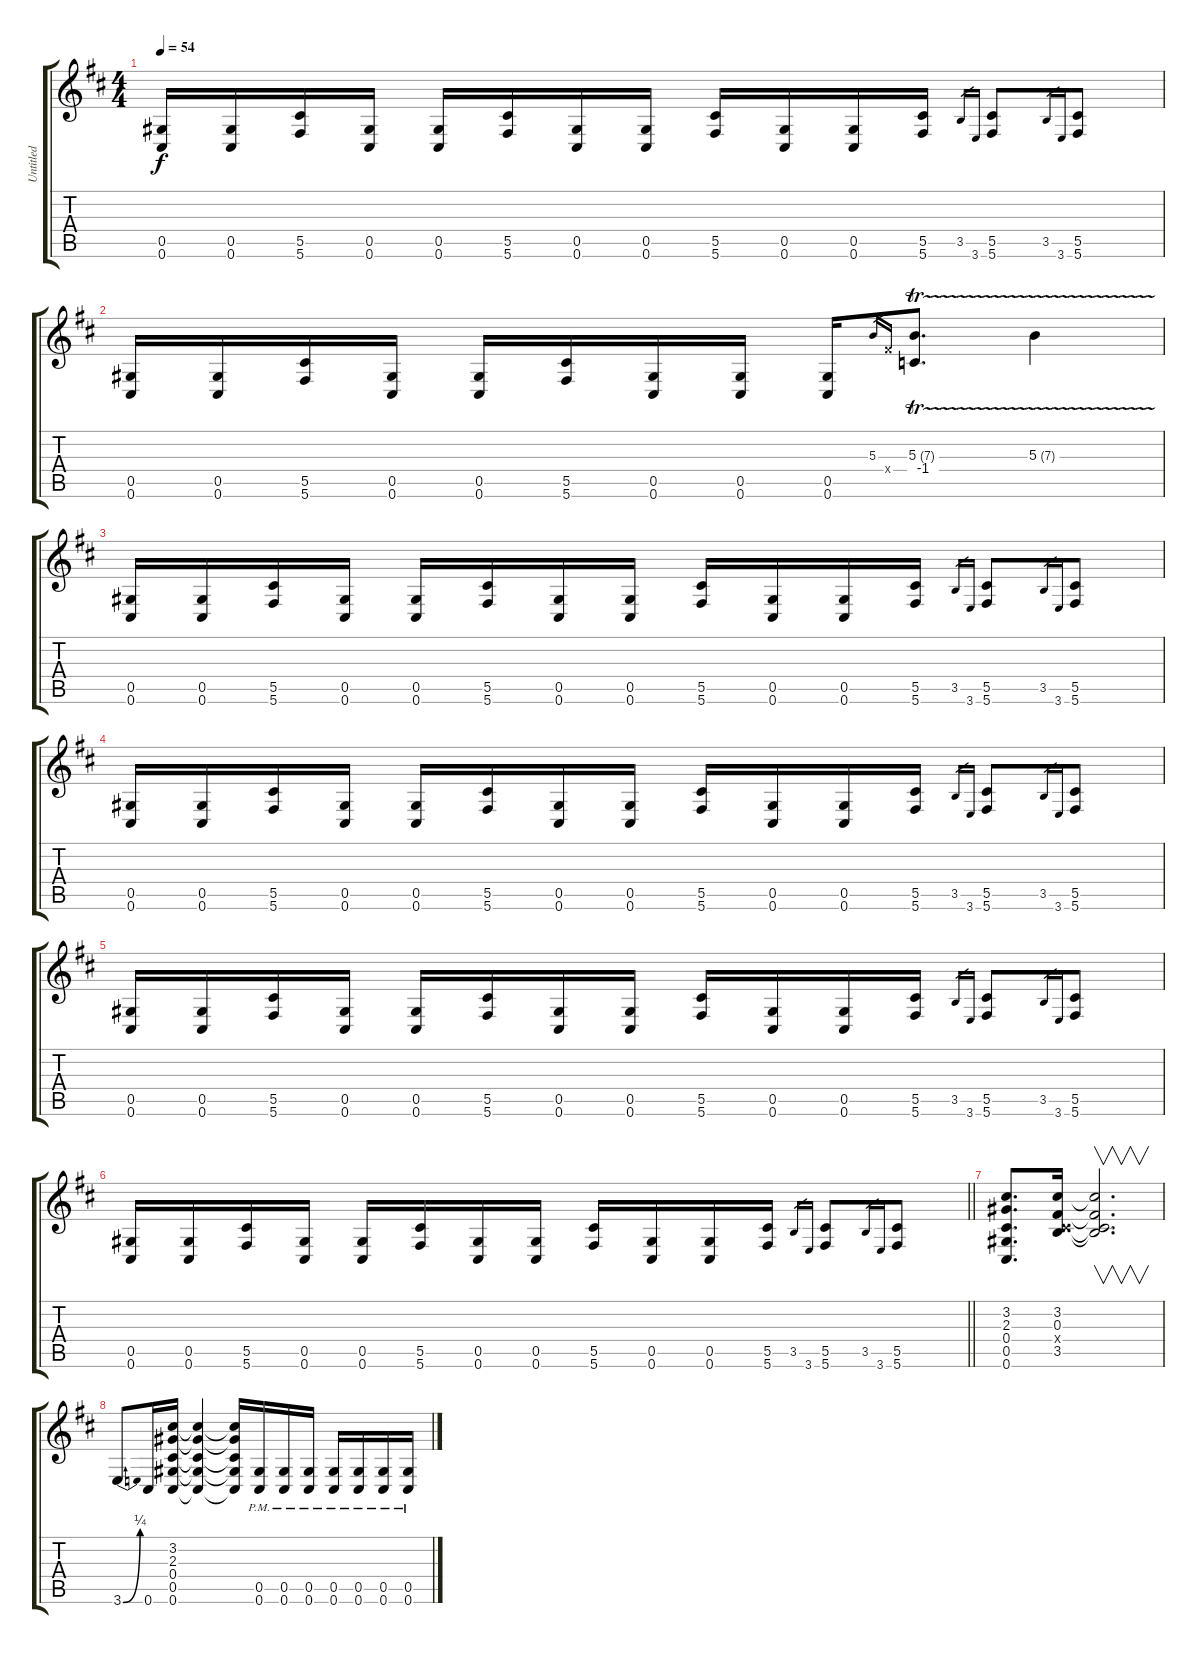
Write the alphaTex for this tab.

\track ("Untitled" "Untitled") {instrument distortionguitar}
\staff {score tabs}
\tuning (Eb4 Bb3 Gb3 Db3 Ab2 Db2) {hide}
\ts (4 4)
\tempo 54
\clef g2
\ks d
(0.5 0.6).16{dy f} (0.5 0.6).16 (5.5 5.6).16 (0.5 0.6).16 (0.5 0.6).16 (5.5 5.6).16 (0.5 0.6).16 (0.5 0.6).16 (5.5 5.6).16 (0.5 0.6).16 (0.5 0.6).16 (5.5 5.6).16 3.5.16{gr} 3.6.16{gr} (5.5 5.6).8 3.5.16{gr} 3.6.16{gr} (5.5 5.6).8 |
(0.5 0.6).16 (0.5 0.6).16 (5.5 5.6).16 (0.5 0.6).16 (0.5 0.6).16 (5.5 5.6).16 (0.5 0.6).16 (0.5 0.6).16 (0.5 0.6).16 5.3.16{gr} 5.4{x}.16{gr} (5.3{tr (7 32)} -1.4).8{d} 5.3{tr (7 32)}.4 |
(0.5 0.6).16 (0.5 0.6).16 (5.5 5.6).16 (0.5 0.6).16 (0.5 0.6).16 (5.5 5.6).16 (0.5 0.6).16 (0.5 0.6).16 (5.5 5.6).16 (0.5 0.6).16 (0.5 0.6).16 (5.5 5.6).16 3.5.16{gr} 3.6.16{gr} (5.5 5.6).8 3.5.16{gr} 3.6.16{gr} (5.5 5.6).8 |
(0.5 0.6).16 (0.5 0.6).16 (5.5 5.6).16 (0.5 0.6).16 (0.5 0.6).16 (5.5 5.6).16 (0.5 0.6).16 (0.5 0.6).16 (5.5 5.6).16 (0.5 0.6).16 (0.5 0.6).16 (5.5 5.6).16 3.5.16{gr} 3.6.16{gr} (5.5 5.6).8 3.5.16{gr} 3.6.16{gr} (5.5 5.6).8 |
(0.5 0.6).16 (0.5 0.6).16 (5.5 5.6).16 (0.5 0.6).16 (0.5 0.6).16 (5.5 5.6).16 (0.5 0.6).16 (0.5 0.6).16 (5.5 5.6).16 (0.5 0.6).16 (0.5 0.6).16 (5.5 5.6).16 3.5.16{gr} 3.6.16{gr} (5.5 5.6).8 3.5.16{gr} 3.6.16{gr} (5.5 5.6).8 |
\barLineRight lightlight
(0.5 0.6).16 (0.5 0.6).16 (5.5 5.6).16 (0.5 0.6).16 (0.5 0.6).16 (5.5 5.6).16 (0.5 0.6).16 (0.5 0.6).16 (5.5 5.6).16 (0.5 0.6).16 (0.5 0.6).16 (5.5 5.6).16 3.5.16{gr} 3.6.16{gr} (5.5 5.6).8 3.5.16{gr} 3.6.16{gr} (5.5 5.6).8 |
(3.2 2.3 0.4 0.5 0.6).8{d} (3.2 0.3 0.4{x} 3.5).16 (3.2{t} 0.3{t} 0.4{t} 3.5{t}).2{v d} |
3.6{be (bend 0 0 60 1)}.8 0.6.16 (3.2 2.3 0.4 0.5 0.6).16 (3.2{t} 2.3{t} 0.4{t} 0.5{t} 0.6{t}).4 (3.2{t} 2.3{t} 0.4{t} 0.5{t} 0.6{t}).16 (0.5{pm} 0.6{pm}).16 (0.5{pm} 0.6{pm}).16 (0.5{pm} 0.6{pm}).16 (0.5{pm} 0.6{pm}).16 (0.5{pm} 0.6{pm}).16 (0.5{pm} 0.6{pm}).16 (0.5{pm} 0.6{pm}).16
